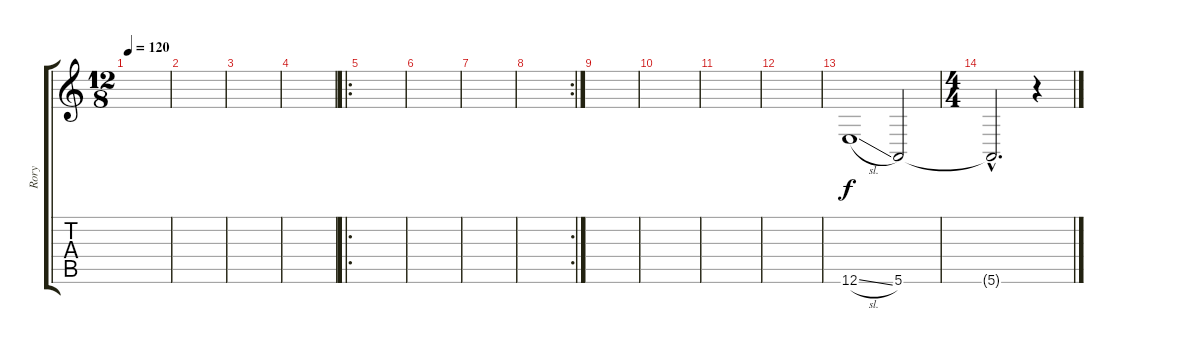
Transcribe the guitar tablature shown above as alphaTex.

\track ("Rory" "Rory") {instrument stringensemble2}
\staff {score tabs}
\tuning (E4 B3 G3 D3 A2 E2) {hide}
\ts (12 8)
\tempo 120
\clef g2
\ks c
|
|
|
|
\ro
|
|
|
\rc 2
|
|
|
|
|
12.6{sl}.1{instrument seashore} 5.6.2 |
\ts (4 4)
5.6{hac t}.2{d} r.4
